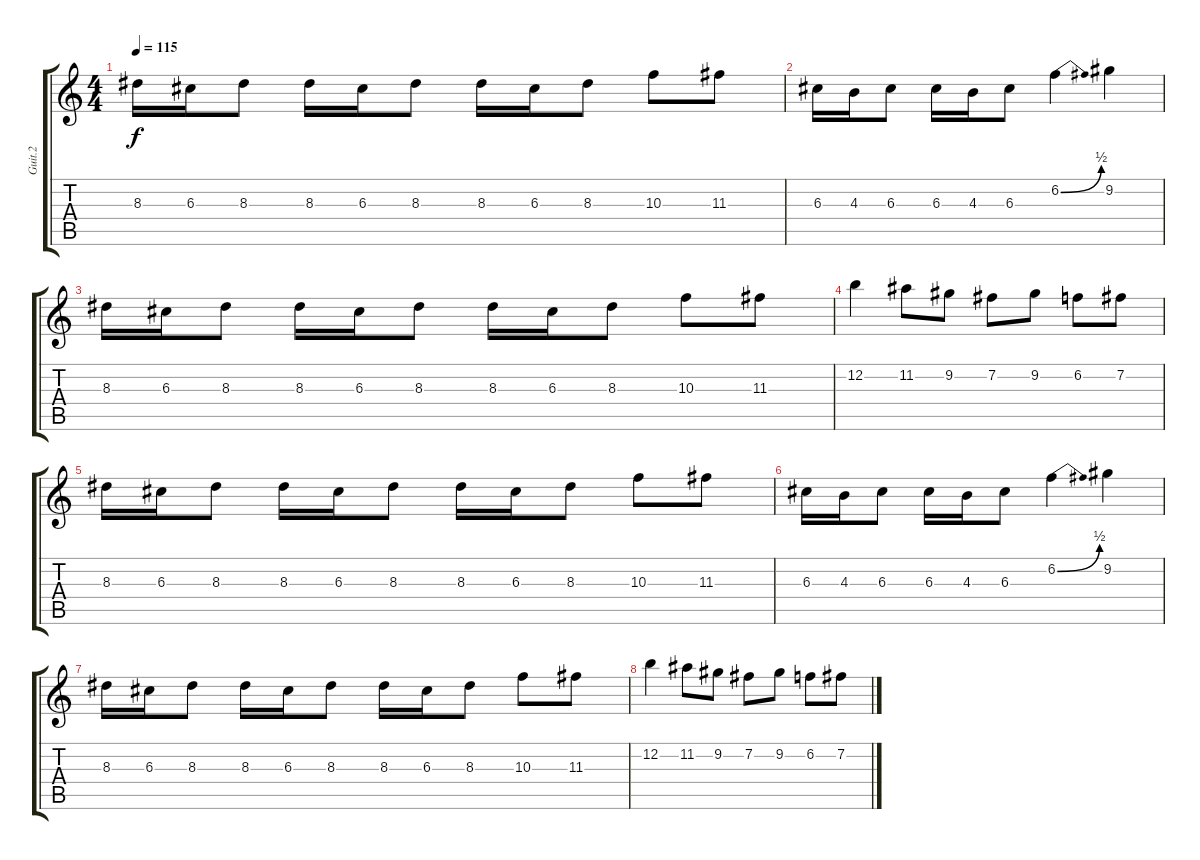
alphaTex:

\track ("Guit.2" "Guit.2") {instrument distortionguitar}
\staff {score tabs}
\tuning (E4 B3 G3 D3 A2 E2) {hide}
\ts (4 4)
\tempo 115
\clef g2
\ks c
8.3.16{dy f} 6.3.16 8.3.8 8.3.16 6.3.16 8.3.8 8.3.16 6.3.16 8.3.8 10.3.8 11.3.8 |
6.3.16 4.3.16 6.3.8 6.3.16 4.3.16 6.3.8 6.2{be (bend 0 0 60 2)}.4 9.2.4 |
8.3.16 6.3.16 8.3.8 8.3.16 6.3.16 8.3.8 8.3.16 6.3.16 8.3.8 10.3.8 11.3.8 |
12.2.4 11.2.8 9.2.8 7.2.8 9.2.8 6.2.8 7.2.8 |
8.3.16 6.3.16 8.3.8 8.3.16 6.3.16 8.3.8 8.3.16 6.3.16 8.3.8 10.3.8 11.3.8 |
6.3.16 4.3.16 6.3.8 6.3.16 4.3.16 6.3.8 6.2{be (bend 0 0 60 2)}.4 9.2.4 |
8.3.16 6.3.16 8.3.8 8.3.16 6.3.16 8.3.8 8.3.16 6.3.16 8.3.8 10.3.8 11.3.8 |
12.2.4 11.2.8 9.2.8 7.2.8 9.2.8 6.2.8 7.2.8
